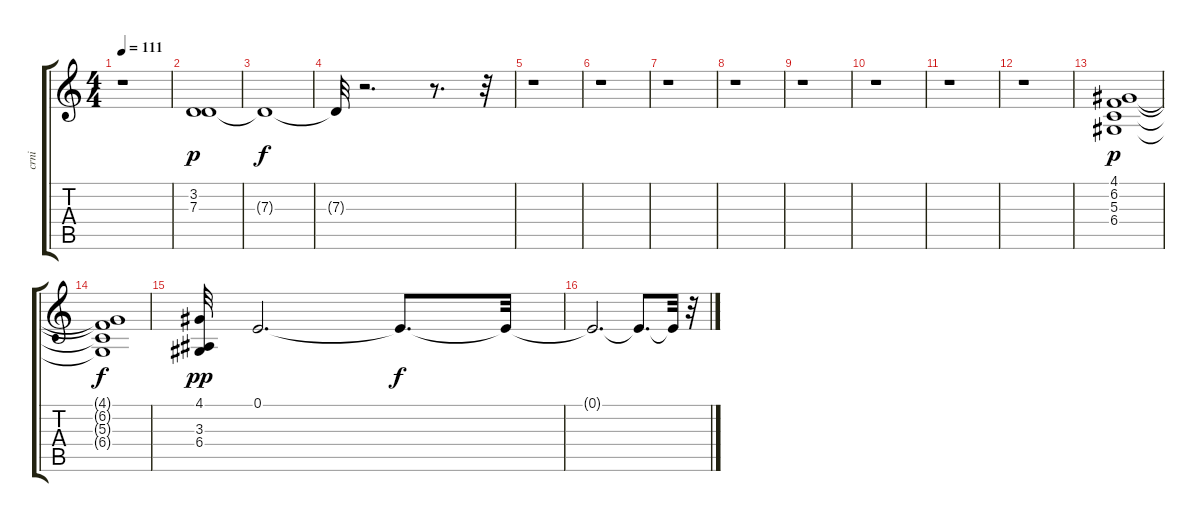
\track ("crni" "crni") {instrument frenchhorn}
\staff {score tabs}
\tuning (E4 B3 G3 D3 A2 E2) {hide}
\ts (4 4)
\tempo 111
\clef g2
\ks c
r.1{dy f} |
(3.2 7.3).1{dy p} |
7.3{t}.1{dy f} |
7.3{t}.32 r.2{d} r.8{d} r.32 |
r.1 |
r.1 |
r.1 |
r.1 |
r.1 |
r.1 |
r.1 |
r.1 |
(4.1 6.2 5.3 6.4).1{dy p} |
(4.1{t} 6.2{t} 5.3{t} 6.4{t}).1{dy f} |
(4.1 3.3 6.4).32{dy pp} 0.1.2{d} 0.1{t}.8{d dy f} 0.1{t}.32 |
0.1{t}.2{d} 0.1{t}.8{d} 0.1{t}.32 r.32
